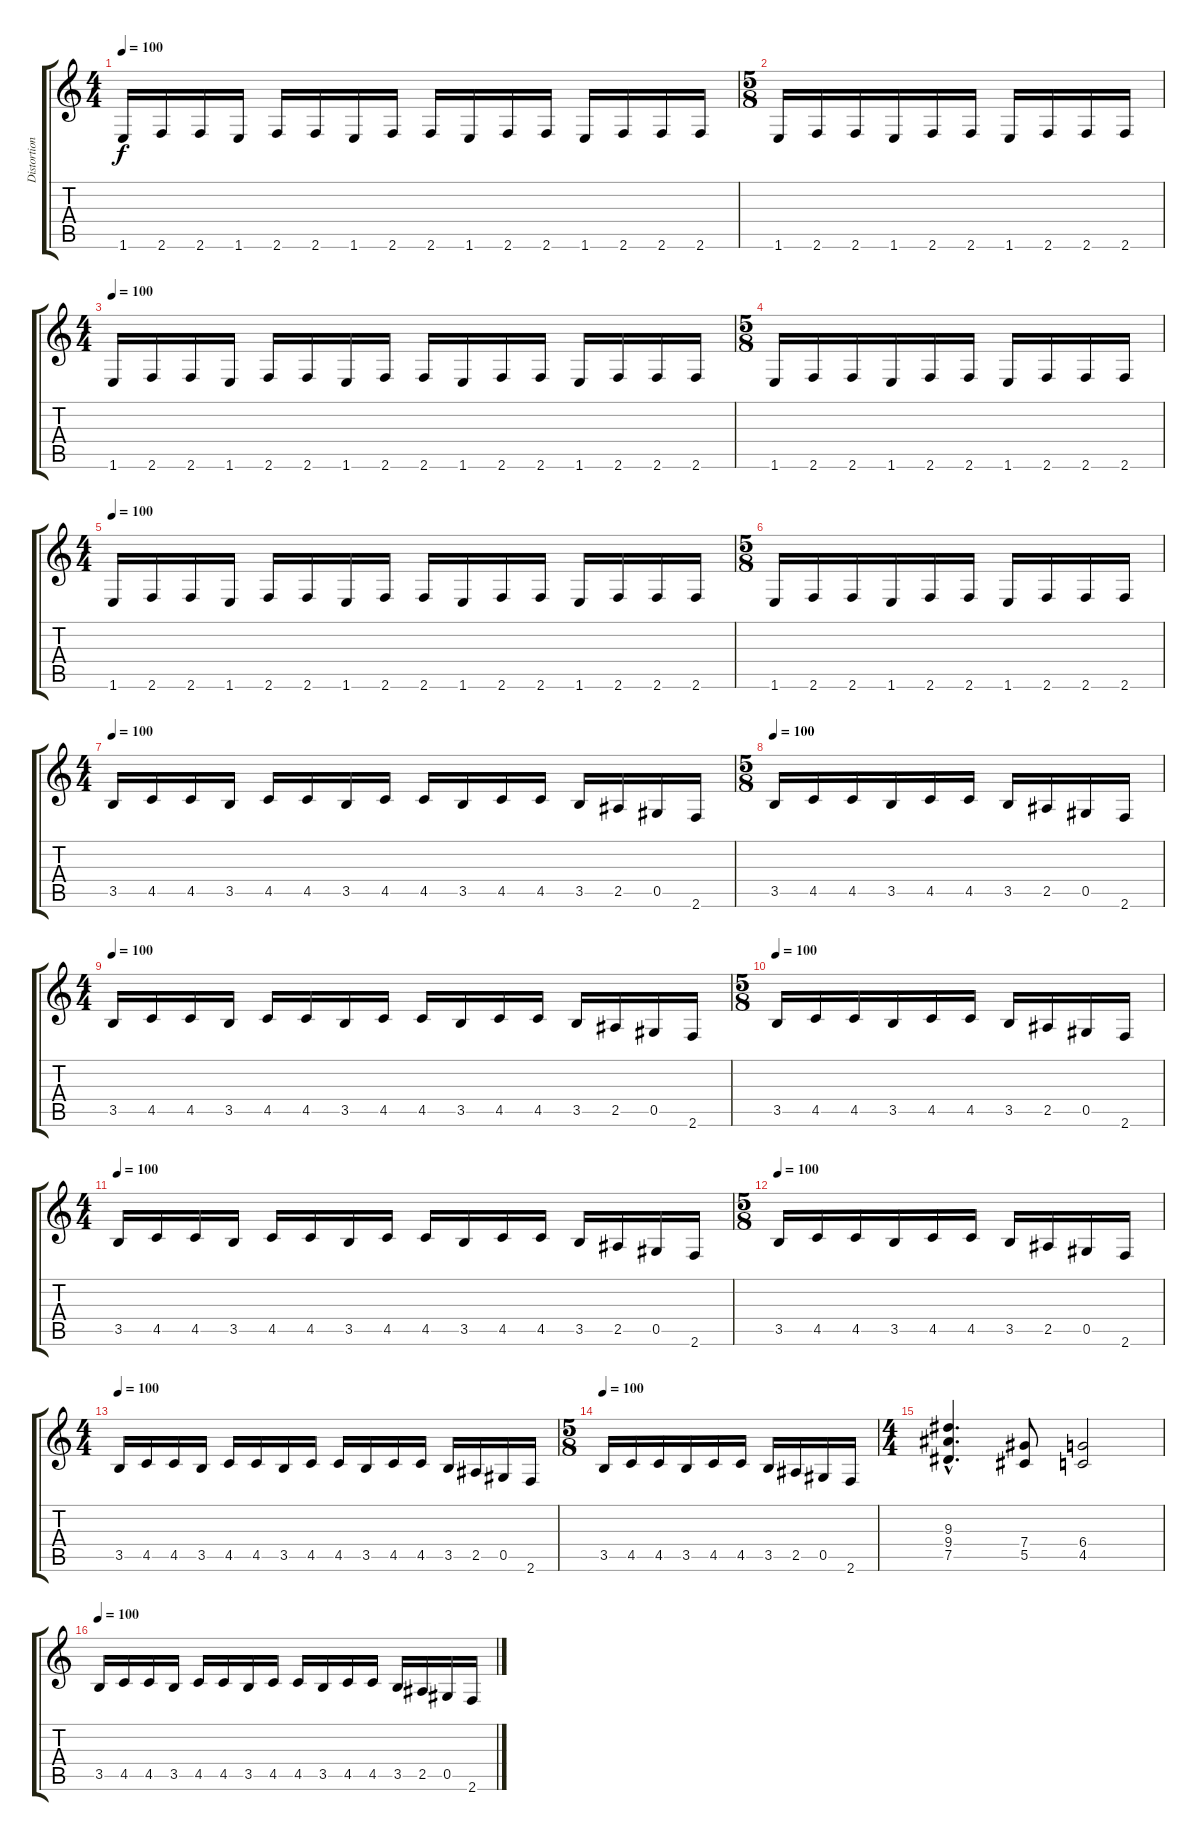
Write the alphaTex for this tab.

\track ("Distortion Guitar" "Distortion") {instrument distortionguitar}
\staff {score tabs}
\tuning (Eb4 Bb3 Gb3 Db3 Ab2 Eb2) {hide}
\ts (4 4)
\tempo 100
\clef g2
\ks c
1.6.16{dy f} 2.6.16 2.6.16 1.6.16 2.6.16 2.6.16 1.6.16 2.6.16 2.6.16 1.6.16 2.6.16 2.6.16 1.6.16 2.6.16 2.6.16 2.6.16 |
\ts (5 8)
1.6.16 2.6.16 2.6.16 1.6.16 2.6.16 2.6.16 1.6.16 2.6.16 2.6.16 2.6.16 |
\ts (4 4)
\tempo 100
1.6.16 2.6.16 2.6.16 1.6.16 2.6.16 2.6.16 1.6.16 2.6.16 2.6.16 1.6.16 2.6.16 2.6.16 1.6.16 2.6.16 2.6.16 2.6.16 |
\ts (5 8)
1.6.16 2.6.16 2.6.16 1.6.16 2.6.16 2.6.16 1.6.16 2.6.16 2.6.16 2.6.16 |
\ts (4 4)
\tempo 100
1.6.16 2.6.16 2.6.16 1.6.16 2.6.16 2.6.16 1.6.16 2.6.16 2.6.16 1.6.16 2.6.16 2.6.16 1.6.16 2.6.16 2.6.16 2.6.16 |
\ts (5 8)
1.6.16 2.6.16 2.6.16 1.6.16 2.6.16 2.6.16 1.6.16 2.6.16 2.6.16 2.6.16 |
\ts (4 4)
\tempo 100
3.5.16 4.5.16 4.5.16 3.5.16 4.5.16 4.5.16 3.5.16 4.5.16 4.5.16 3.5.16 4.5.16 4.5.16 3.5.16 2.5.16 0.5.16 2.6.16 |
\ts (5 8)
\tempo 100
3.5.16 4.5.16 4.5.16 3.5.16 4.5.16 4.5.16 3.5.16 2.5.16 0.5.16 2.6.16 |
\ts (4 4)
\tempo 100
3.5.16 4.5.16 4.5.16 3.5.16 4.5.16 4.5.16 3.5.16 4.5.16 4.5.16 3.5.16 4.5.16 4.5.16 3.5.16 2.5.16 0.5.16 2.6.16 |
\ts (5 8)
\tempo 100
3.5.16 4.5.16 4.5.16 3.5.16 4.5.16 4.5.16 3.5.16 2.5.16 0.5.16 2.6.16 |
\ts (4 4)
\tempo 100
3.5.16 4.5.16 4.5.16 3.5.16 4.5.16 4.5.16 3.5.16 4.5.16 4.5.16 3.5.16 4.5.16 4.5.16 3.5.16 2.5.16 0.5.16 2.6.16 |
\ts (5 8)
\tempo 100
3.5.16 4.5.16 4.5.16 3.5.16 4.5.16 4.5.16 3.5.16 2.5.16 0.5.16 2.6.16 |
\ts (4 4)
\tempo 100
3.5.16 4.5.16 4.5.16 3.5.16 4.5.16 4.5.16 3.5.16 4.5.16 4.5.16 3.5.16 4.5.16 4.5.16 3.5.16 2.5.16 0.5.16 2.6.16 |
\ts (5 8)
\tempo 100
3.5.16 4.5.16 4.5.16 3.5.16 4.5.16 4.5.16 3.5.16 2.5.16 0.5.16 2.6.16 |
\ts (4 4)
(9.3{hac} 9.4{hac} 7.5{hac}).4{d} (7.4 5.5).8 (6.4 4.5).2 |
\tempo 100
3.5.16 4.5.16 4.5.16 3.5.16 4.5.16 4.5.16 3.5.16 4.5.16 4.5.16 3.5.16 4.5.16 4.5.16 3.5.16 2.5.16 0.5.16 2.6.16
